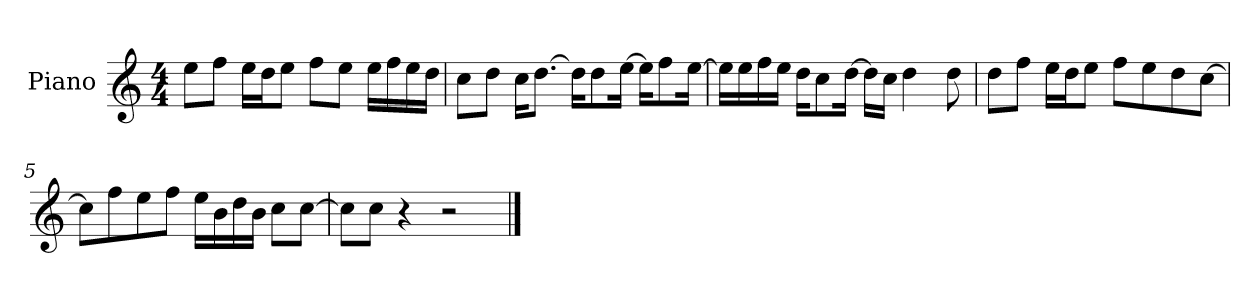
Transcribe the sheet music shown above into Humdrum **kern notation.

**kern
*part1
*staff1
*I"Piano
*I'P-no
*clefG2
*k[]
*M4/4
*MM90
=1
8ee\L
8ff\J
16ee\LL
16dd\J
8ee\J
8ff\L
8ee\J
16ee\LL
16ff\
16ee\
16dd\JJ
=2
8cc\L
8dd\J
16cc\KL
[8.dd\J
16dd\KL]
8dd\
[16ee\Jk
16ee\KL]
8ff\
[16ee\Jk
=3
16ee\LL]
16ee\
16ff\
16ee\JJ
16dd\KL
8cc\
[16dd\Jk
16dd\LL]
16cc\JJ
4dd\
8dd\
=4
8dd\L
8ff\J
16ee\LL
16dd\J
8ee\J
8ff\L
8ee\
8dd\
[8cc\J
!!LO:LB:g=z
=5
8cc\L]
8ff\
8ee\
8ff\J
16ee\LL
16b\
16dd\
16b\JJ
8cc\L
[8cc\J
=6
8cc\L]
8cc\J
4r
2r
==
*-
